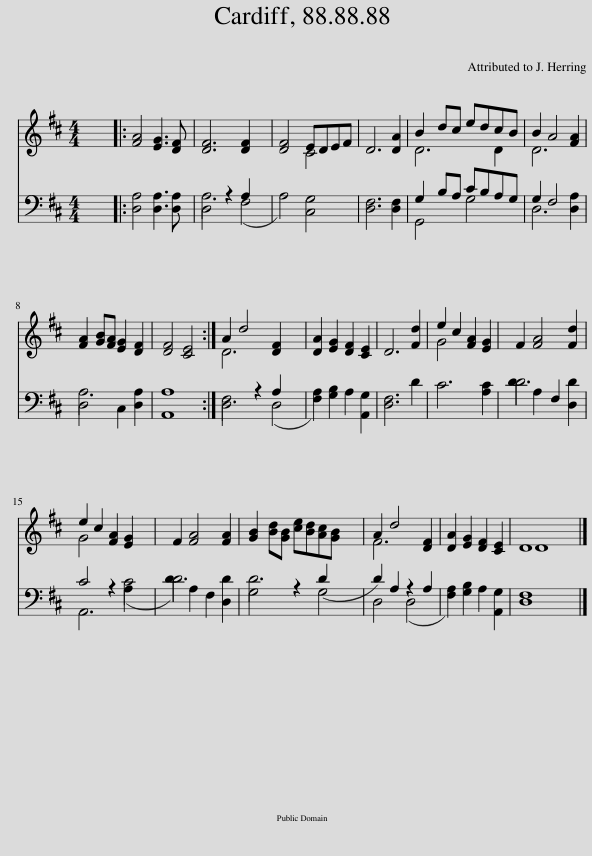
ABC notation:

X:1
%%score ( 1 2 ) ( 3 4 )
L:1/8
M:4/4
I:linebreak $
K:D
V:1 treble
V:2 treble
V:3 bass
V:4 bass
V:1
 x8 |: [FA]4 [EG]3 [DF] | [DF]6 [DF]2 x2 | [DF]4 EDEF | D6 [DA]2 | %5
 B2 dc edcB | B2 A4 [FA]2 |$ [FA]2 [GB][FA] [EG]2 [DF]2 | [DF]4 [CE]4 :| A2 d4 [DF]2 x2 | %10
 [DA]2 [EG]2 [DF]2 [CE]2 | D6 [Fd]2 | e2 c2 [FA]2 [EG]2 | F2 [FA]4 [Fd]2 |$ e2 c2 [FA]2 [EG]2 x2 | %15
 F2 [FA]4 [FA]2 | [GB]2 [Bd][GB] [ce][Bd][Ac][GB] x2 | A2 d4 [DF]2 | [DA]2 [EG]2 [DF]2 [CE]2 | D8 |] %20
V:2
 x8 |: x8 | x10 | x4 C4 | x8 | %5
 D6 D2 | D6 x2 |$ x8 | x8 :| D6 x4 | %10
 x8 | x8 | G4 x4 | x8 |$ G4 x6 | %15
 x8 | x10 | F6 x2 | x8 | D8 |] %20
V:3
 x8 |: [D,A,]4 [D,A,]3 [D,A,] | D,4 z2 A,2 x2 | A,4 [C,G,]4 | [D,F,]6 [D,F,]2 | %5
 G,2 B,A, CB,A,G, | G,2 F,4 [D,A,]2 |$ D,4 C,2 [D,A,]2 | [A,,A,]8 :| D,4 z2 A,2 x2 | %10
 [F,A,]2 [G,B,]2 A,2 [A,,G,]2 | [D,F,]6 D2 | C6 [A,C]2 | D2 A,2 F,2 [D,D]2 |$ C4 z2 A,2 x2 | %15
 D2 A,2 F,2 [D,D]2 | G,4 z2 D2 x2 | D2 A,2 z2 A,2 | [F,A,]2 [G,B,]2 A,2 [A,,G,]2 | [D,F,]8 |] %20
V:4
 x8 |: x8 | A,6 F,4 | x8 | x8 | %5
 G,,4 G,4 | D,6 x2 |$ A,6 x2 | x8 :| F,6 D,4 | %10
 x8 | x8 | x8 | D6 x2 |$ A,,6 C4 | %15
 D6 x2 | D6 G,4 | D,4 D,4 | x8 | x8 |] %20
